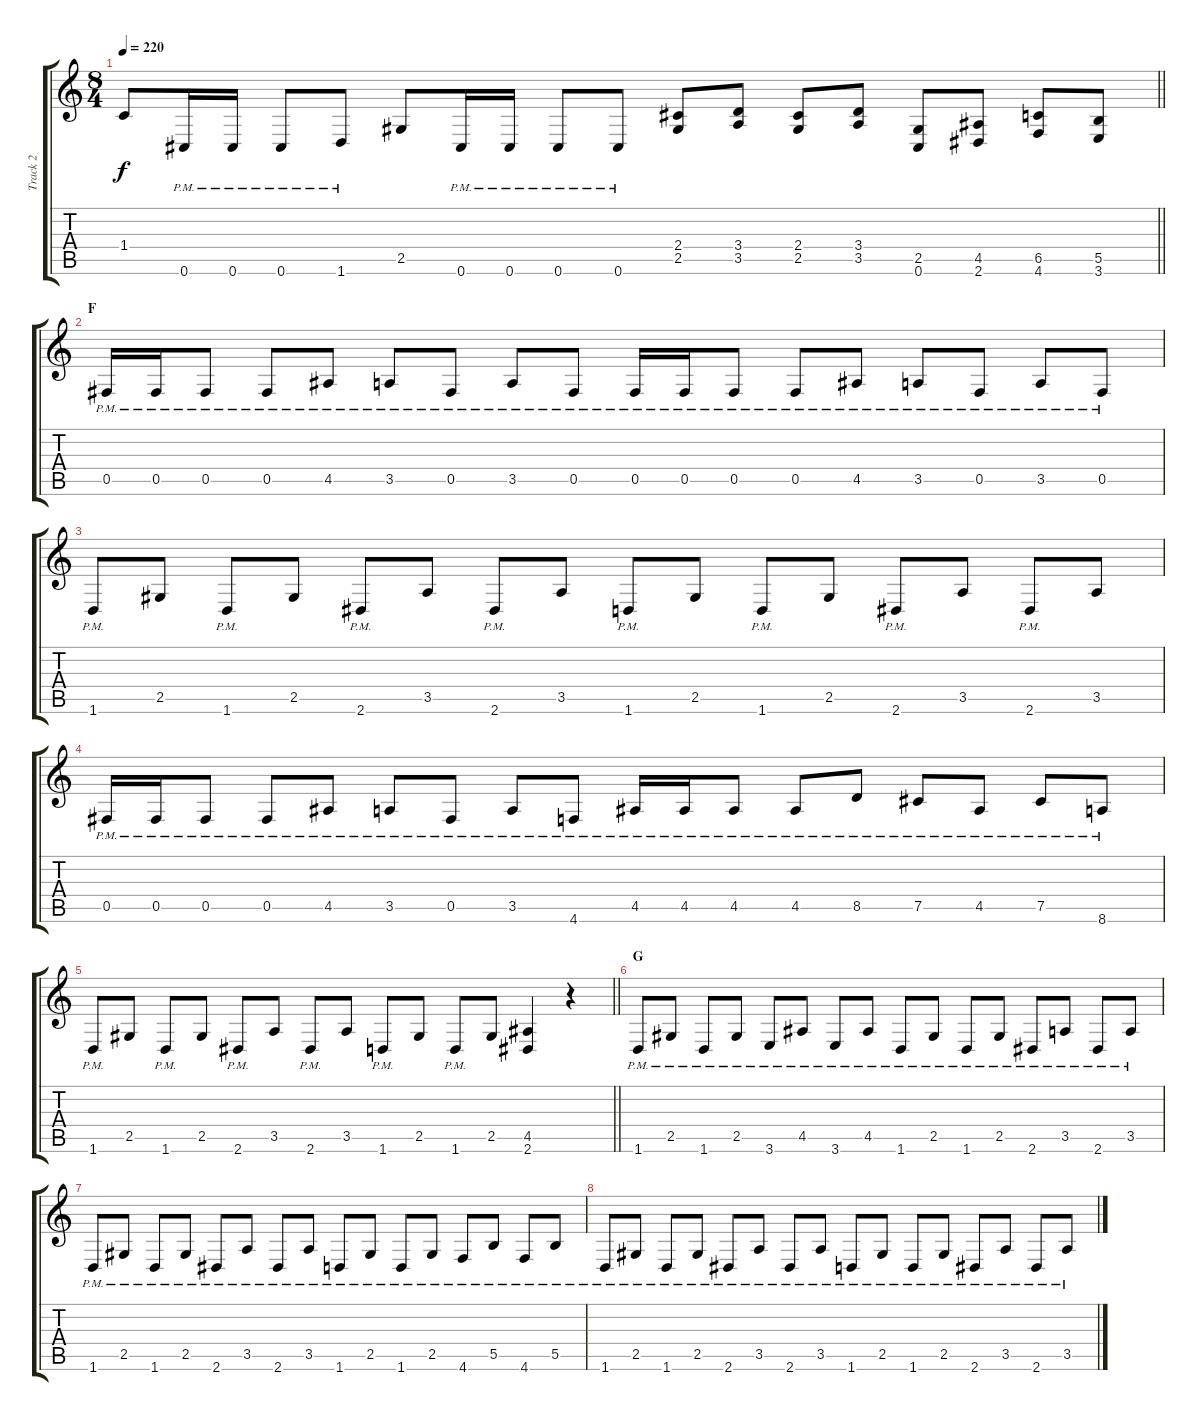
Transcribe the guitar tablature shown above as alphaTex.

\track ("Track 2" "Track 2") {instrument distortionguitar}
\staff {score tabs}
\tuning (Db4 Ab3 E3 B2 Gb2 Db2) {hide}
\ts (8 4)
\tempo 220
\clef g2
\barLineRight lightlight
\ks c
1.4.8{dy f} 0.6{pm}.16 0.6{pm}.16 0.6{pm}.8 1.6{pm}.8 2.5.8 0.6{pm}.16 0.6{pm}.16 0.6{pm}.8 0.6{pm}.8 (2.4 2.5).8 (3.4 3.5).8 (2.4 2.5).8 (3.4 3.5).8 (2.5 0.6).8 (4.5 2.6).8 (6.5 4.6).8 (5.5 3.6).8 |
\section ("" "F")
0.5{pm}.16 0.5{pm}.16 0.5{pm}.8 0.5{pm}.8 4.5{pm}.8 3.5{pm}.8 0.5{pm}.8 3.5{pm}.8 0.5{pm}.8 0.5{pm}.16 0.5{pm}.16 0.5{pm}.8 0.5{pm}.8 4.5{pm}.8 3.5{pm}.8 0.5{pm}.8 3.5{pm}.8 0.5{pm}.8 |
1.6{pm}.8 2.5.8 1.6{pm}.8 2.5.8 2.6{pm}.8 3.5.8 2.6{pm}.8 3.5.8 1.6{pm}.8 2.5.8 1.6{pm}.8 2.5.8 2.6{pm}.8 3.5.8 2.6{pm}.8 3.5.8 |
0.5{pm}.16 0.5{pm}.16 0.5{pm}.8 0.5{pm}.8 4.5{pm}.8 3.5{pm}.8 0.5{pm}.8 3.5{pm}.8 4.6{pm}.8 4.5{pm}.16 4.5{pm}.16 4.5{pm}.8 4.5{pm}.8 8.5{pm}.8 7.5{pm}.8 4.5{pm}.8 7.5{pm}.8 8.6{pm}.8 |
\barLineRight lightlight
1.6{pm}.8 2.5.8 1.6{pm}.8 2.5.8 2.6{pm}.8 3.5.8 2.6{pm}.8 3.5.8 1.6{pm}.8 2.5.8 1.6{pm}.8 2.5.8 (4.5 2.6).4 r.4 |
\section ("" "G")
1.6{pm}.8 2.5{pm}.8 1.6{pm}.8 2.5{pm}.8 3.6{pm}.8 4.5{pm}.8 3.6{pm}.8 4.5{pm}.8 1.6{pm}.8 2.5{pm}.8 1.6{pm}.8 2.5{pm}.8 2.6{pm}.8 3.5{pm}.8 2.6{pm}.8 3.5{pm}.8 |
1.6{pm}.8 2.5{pm}.8 1.6{pm}.8 2.5{pm}.8 2.6{pm}.8 3.5{pm}.8 2.6{pm}.8 3.5{pm}.8 1.6{pm}.8 2.5{pm}.8 1.6{pm}.8 2.5{pm}.8 4.6{pm}.8 5.5{pm}.8 4.6{pm}.8 5.5{pm}.8 |
1.6{pm}.8 2.5{pm}.8 1.6{pm}.8 2.5{pm}.8 2.6{pm}.8 3.5{pm}.8 2.6{pm}.8 3.5{pm}.8 1.6{pm}.8 2.5{pm}.8 1.6{pm}.8 2.5{pm}.8 2.6{pm}.8 3.5{pm}.8 2.6{pm}.8 3.5{pm}.8
